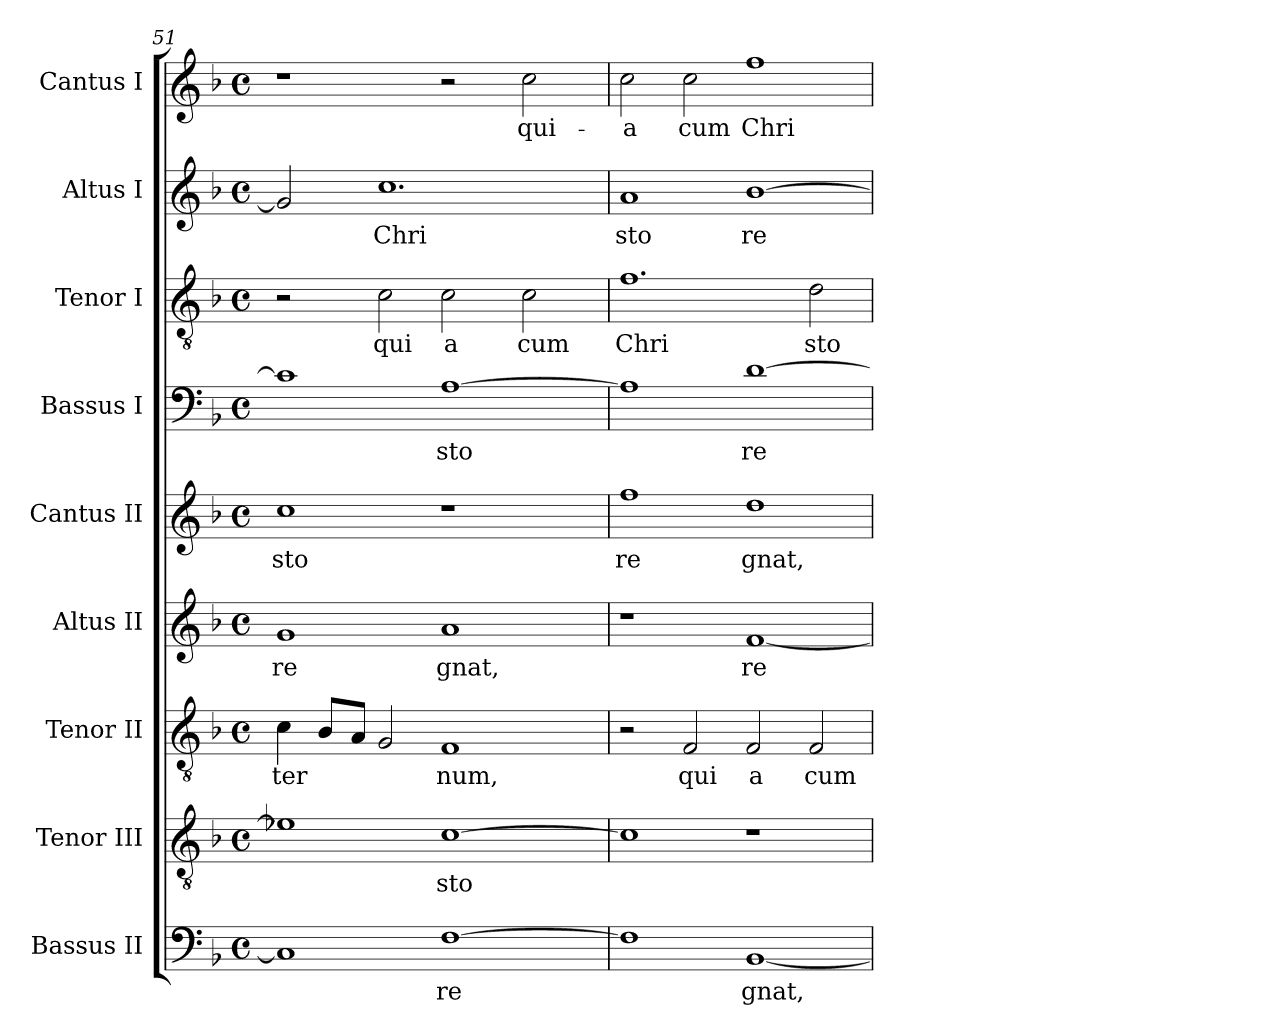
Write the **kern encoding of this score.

**kern	**text	**kern	**text	**kern	**text	**kern	**text	**kern	**text	**kern	**text	**kern	**text	**kern	**text	**kern	**text
*part9	*part9	*part8	*part8	*part7	*part7	*part6	*part6	*part5	*part5	*part4	*part4	*part3	*part3	*part2	*part2	*part1	*part1
*staff9	*staff9	*staff8	*staff8	*staff7	*staff7	*staff6	*staff6	*staff5	*staff5	*staff4	*staff4	*staff3	*staff3	*staff2	*staff2	*staff1	*staff1
*I"Bassus II	*	*I"Tenor III	*	*I"Tenor II	*	*I"Altus II	*	*I"Cantus II	*	*I"Bassus I	*	*I"Tenor I	*	*I"Altus I	*	*I"Cantus I	*
!!LO:PB:g=z
*clefF4	*	*clefGv2	*	*clefGv2	*	*clefG2	*	*clefG2	*	*clefF4	*	*clefGv2	*	*clefG2	*	*clefG2	*
*k[b-]	*	*k[b-]	*	*k[b-]	*	*k[b-]	*	*k[b-]	*	*k[b-]	*	*k[b-]	*	*k[b-]	*	*k[b-]	*
*F:	*	*F:	*	*F:	*	*F:	*	*F:	*	*F:	*	*F:	*	*F:	*	*F:	*
*M4/4	*	*M4/4	*	*M4/4	*	*M4/4	*	*M4/4	*	*M4/4	*	*M4/4	*	*M4/4	*	*M4/4	*
*met(c)	*	*met(c)	*	*met(c)	*	*met(c)	*	*met(c)	*	*met(c)	*	*met(c)	*	*met(c)	*	*met(c)	*
=51	=51	=51	=51	=51	=51	=51	=51	=51	=51	=51	=51	=51	=51	=51	=51	=51	=51
!	!	!	!	!	!LO:LY:b	!	!LO:LY:b:cj	!	!LO:LY:b:cj	!	!	!	!	!	!	!	!
*	*	*^	*	*	*	*	*	*	*	*^	*	*	*	*	*	*	*
1C]	.	1e-X]	4ryy	.	4c\	ter	1g	re	1cc	sto	1c]	4ryy	.	2r	.	2g/]	.	1r	.
.	.	.	16..ryy	.	8B-/L	.	.	.	.	.	.	16..ryy	.	.	.	.	.	.	.
.	.	.	1ryy	.	.	.	.	.	.	.	.	1ryy	.	.	.	.	.	.	.
.	.	.	.	.	8A/J	.	.	.	.	.	.	.	.	.	.	.	.	.	.
!	!	!	!	!	!	!	!	!	!	!	!	!	!	!	!LO:LY:b:cj	!	!LO:LY:b:cj	!	!
.	.	.	.	.	2G/	.	.	.	.	.	.	.	.	2c\	qui	1.cc	Chri	.	.
!	!LO:LY:b:cj	!	!	!LO:LY:b:cj	!	!LO:LY:b:cj	!	!LO:LY:b:cj	!	!	!	!	!LO:LY:b:cj	!	!LO:LY:b:cj	!	!	!	!
[>1F	re	[>1c	.	sto	1F	num,	1a	gnat,	1r	.	[>1A	.	sto	2c\	a	.	.	2r	.
.	.	.	2ryy	.	.	.	.	.	.	.	.	2ryy	.	.	.	.	.	.	.
!	!	!	!	!	!	!	!	!	!	!	!	!	!	!	!LO:LY:b:cj	!	!	!	!LO:LY:b:cj
.	.	.	.	.	.	.	.	.	.	.	.	.	.	2c\	cum	.	.	2cc\	qui-
.	.	.	8ryy	.	.	.	.	.	.	.	.	8ryy	.	.	.	.	.	.	.
.	.	.	64ryy	.	.	.	.	.	.	.	.	64ryy	.	.	.	.	.	.	.
=52	=52	=52	=52	=52	=52	=52	=52	=52	=52	=52	=52	=52	=52	=52	=52	=52	=52	=52	=52
!	!	!	!	!	!	!	!	!	!	!LO:LY:b:cj	!	!	!	!	!LO:LY:b:cj	!	!LO:LY:b:cj	!	!LO:LY:b:cj
*	*	*v	*v	*	*	*	*	*	*	*	*v	*v	*	*	*	*	*	*	*
1F]	.	1c]	.	2r	.	1r	.	1ff	re	1A]	.	1.f	Chri	1a	sto	2cc\	-a
!	!	!	!	!	!LO:LY:b:cj	!	!	!	!	!	!	!	!	!	!	!	!LO:LY:b:cj
.	.	.	.	2F/	qui	.	.	.	.	.	.	.	.	.	.	2cc\	cum
!	!LO:LY:b	!	!	!	!LO:LY:b:cj	!	!LO:LY:b:cj	!	!LO:LY:b:cj	!	!LO:LY:b:cj	!	!	!	!LO:LY:b:cj	!	!LO:LY:b:cj
[<1BB-	gnat,	1r	.	2F/	a	[<1f	re	1dd	gnat,	[>1d	re	.	.	[>1b-	re	1ff	Chri-
!	!	!	!	!	!LO:LY:b:cj	!	!	!	!	!	!	!	!LO:LY:b:cj	!	!	!	!
.	.	.	.	2F/	cum	.	.	.	.	.	.	2d\	sto	.	.	.	.
=	=	=	=	=	=	=	=	=	=	=	=	=	=	=	=	=	=
*-	*-	*-	*-	*-	*-	*-	*-	*-	*-	*-	*-	*-	*-	*-	*-	*-	*-
